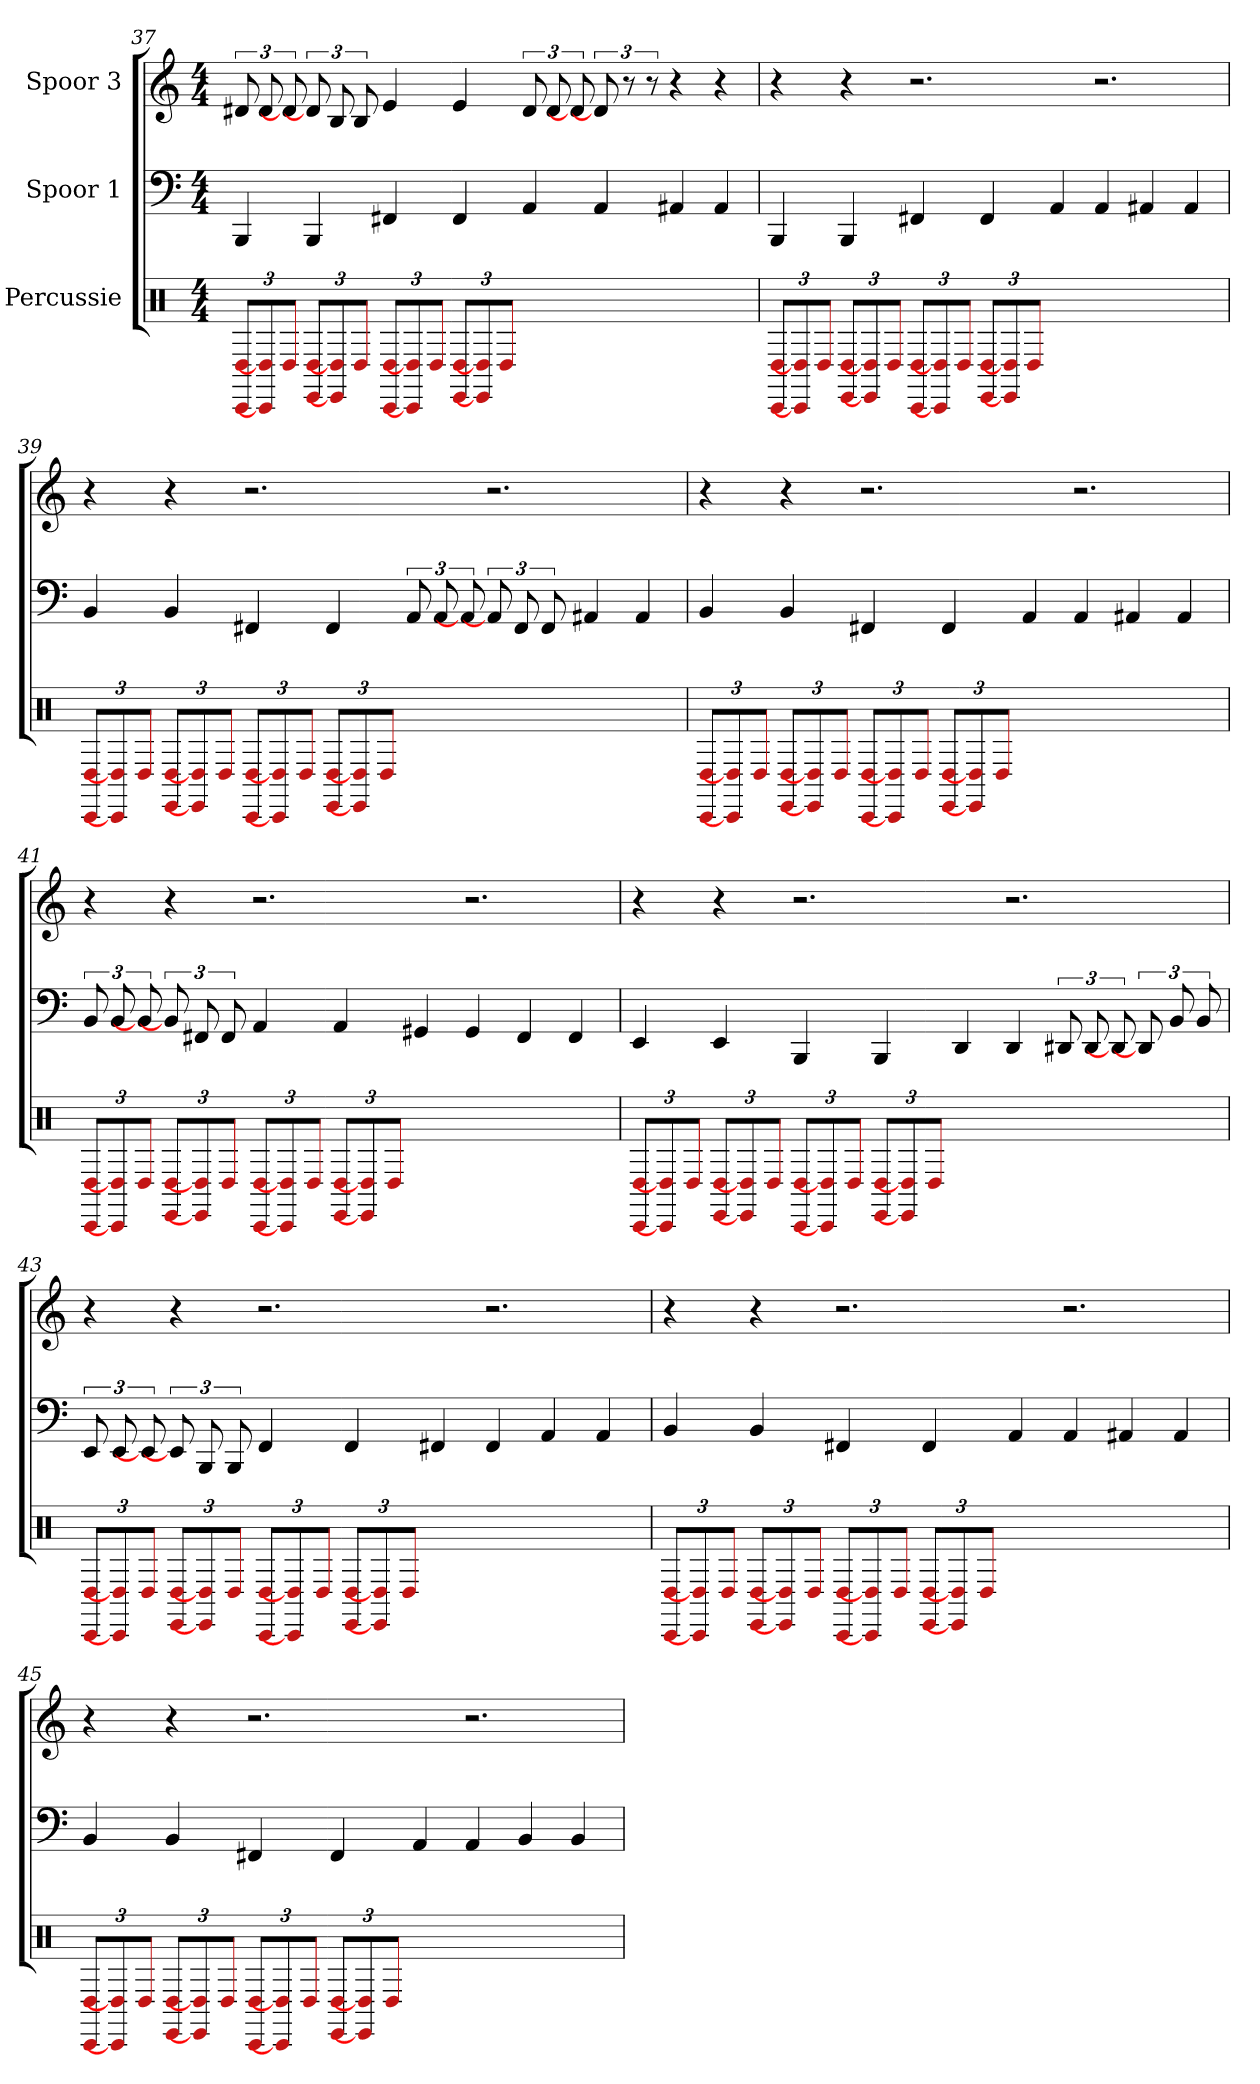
**kern	**kern	**kern
*part3	*part2	*part1
*staff3	*staff2	*staff1
*I"Percussie	*I"Spoor 1	*I"Spoor 3
*clefX	*	*
*k[]	*k[]	*k[]
*M4/4	*M4/4	*M4/4
=37	=37	=37
12CC/ 12D#/L	4BBB	12d#
12CC]/ 12D#]/	.	12d#
12D#/J	.	12d#]
12EE/ 12D#/L	4BBB	12d#]
12EE]/ 12D#]/	.	12B
12D#/J	.	12B
12CC/ 12D#/L	4FF#	4e
12CC]/ 12D#]/	.	.
12D#/J	.	.
12EE/ 12D#/L	4FF#	4e
12EE]/ 12D#]/	.	.
12D#/J	.	.
1ryy	4AA	12d#
.	.	12d#
.	.	12d#]
.	4AA	12d#]
.	.	12r
.	.	12r
.	4AA#	4r
.	4AA#	4r
=38	=38	=38
12CC/ 12D#/L	4BBB	4r
12CC]/ 12D#]/	.	.
12D#/J	.	.
12EE/ 12D#/L	4BBB	4r
12EE]/ 12D#]/	.	.
12D#/J	.	.
12CC/ 12D#/L	4FF#	2.r
12CC]/ 12D#]/	.	.
12D#/J	.	.
12EE/ 12D#/L	4FF#	.
12EE]/ 12D#]/	.	.
12D#/J	.	.
1ryy	4AA	.
.	4AA	2.r
.	4AA#	.
.	4AA#	.
=39	=39	=39
12CC/ 12D#/L	4BB	4r
12CC]/ 12D#]/	.	.
12D#/J	.	.
12EE/ 12D#/L	4BB	4r
12EE]/ 12D#]/	.	.
12D#/J	.	.
12CC/ 12D#/L	4FF#	2.r
12CC]/ 12D#]/	.	.
12D#/J	.	.
12EE/ 12D#/L	4FF#	.
12EE]/ 12D#]/	.	.
12D#/J	.	.
1ryy	12AA	.
.	12AA	.
.	12AA]	.
.	12AA]	2.r
.	12FF#	.
.	12FF#	.
.	4AA#	.
.	4AA#	.
=40	=40	=40
12CC/ 12D#/L	4BB	4r
12CC]/ 12D#]/	.	.
12D#/J	.	.
12EE/ 12D#/L	4BB	4r
12EE]/ 12D#]/	.	.
12D#/J	.	.
12CC/ 12D#/L	4FF#	2.r
12CC]/ 12D#]/	.	.
12D#/J	.	.
12EE/ 12D#/L	4FF#	.
12EE]/ 12D#]/	.	.
12D#/J	.	.
1ryy	4AA	.
.	4AA	2.r
.	4AA#	.
.	4AA#	.
=41	=41	=41
12CC/ 12D#/L	12BB	4r
12CC]/ 12D#]/	12BB	.
12D#/J	12BB]	.
12EE/ 12D#/L	12BB]	4r
12EE]/ 12D#]/	12FF#	.
12D#/J	12FF#	.
12CC/ 12D#/L	4AA	2.r
12CC]/ 12D#]/	.	.
12D#/J	.	.
12EE/ 12D#/L	4AA	.
12EE]/ 12D#]/	.	.
12D#/J	.	.
1ryy	4GG#	.
.	4GG#	2.r
.	4FF#	.
.	4FF#	.
=42	=42	=42
12CC/ 12D#/L	4EE	4r
12CC]/ 12D#]/	.	.
12D#/J	.	.
12EE/ 12D#/L	4EE	4r
12EE]/ 12D#]/	.	.
12D#/J	.	.
12CC/ 12D#/L	4BBB	2.r
12CC]/ 12D#]/	.	.
12D#/J	.	.
12EE/ 12D#/L	4BBB	.
12EE]/ 12D#]/	.	.
12D#/J	.	.
1ryy	4DD	.
.	4DD	2.r
.	12DD#	.
.	12DD#	.
.	12DD#]	.
.	12DD#]	.
.	12BB	.
.	12BB	.
=43	=43	=43
12CC/ 12D#/L	12EE	4r
12CC]/ 12D#]/	12EE	.
12D#/J	12EE]	.
12EE/ 12D#/L	12EE]	4r
12EE]/ 12D#]/	12BBB	.
12D#/J	12BBB	.
12CC/ 12D#/L	4FF	2.r
12CC]/ 12D#]/	.	.
12D#/J	.	.
12EE/ 12D#/L	4FF	.
12EE]/ 12D#]/	.	.
12D#/J	.	.
1ryy	4FF#	.
.	4FF#	2.r
.	4AA	.
.	4AA	.
=44	=44	=44
12CC/ 12D#/L	4BB	4r
12CC]/ 12D#]/	.	.
12D#/J	.	.
12EE/ 12D#/L	4BB	4r
12EE]/ 12D#]/	.	.
12D#/J	.	.
12CC/ 12D#/L	4FF#	2.r
12CC]/ 12D#]/	.	.
12D#/J	.	.
12EE/ 12D#/L	4FF#	.
12EE]/ 12D#]/	.	.
12D#/J	.	.
1ryy	4AA	.
.	4AA	2.r
.	4AA#	.
.	4AA#	.
=45	=45	=45
12CC/ 12D#/L	4BB	4r
12CC]/ 12D#]/	.	.
12D#/J	.	.
12EE/ 12D#/L	4BB	4r
12EE]/ 12D#]/	.	.
12D#/J	.	.
12CC/ 12D#/L	4FF#	2.r
12CC]/ 12D#]/	.	.
12D#/J	.	.
12EE/ 12D#/L	4FF#	.
12EE]/ 12D#]/	.	.
12D#/J	.	.
1ryy	4AA	.
.	4AA	2.r
.	4BB	.
.	4BB	.
=	=	=
*-	*-	*-
